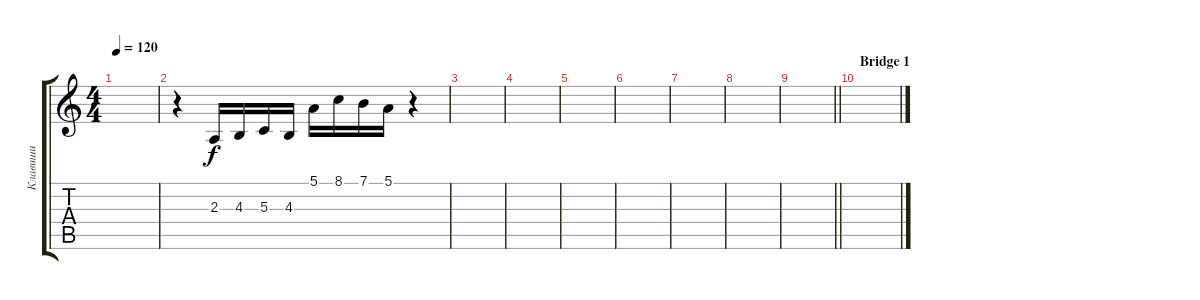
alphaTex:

\track ("Клавиши" "Клавиши") {instrument lead6voice}
\staff {score tabs}
\tuning (E4 B3 G3 D3 A2 E2) {hide}
\ts (4 4)
\tempo 120
\clef g2
\ks c
|
r.4 2.3.16 4.3.16 5.3.16 4.3.16 5.1.16 8.1.16 7.1.16 5.1.16 r.4 |
|
|
|
|
|
|
\barLineRight lightlight
|
\section ("" "Bridge 1")
